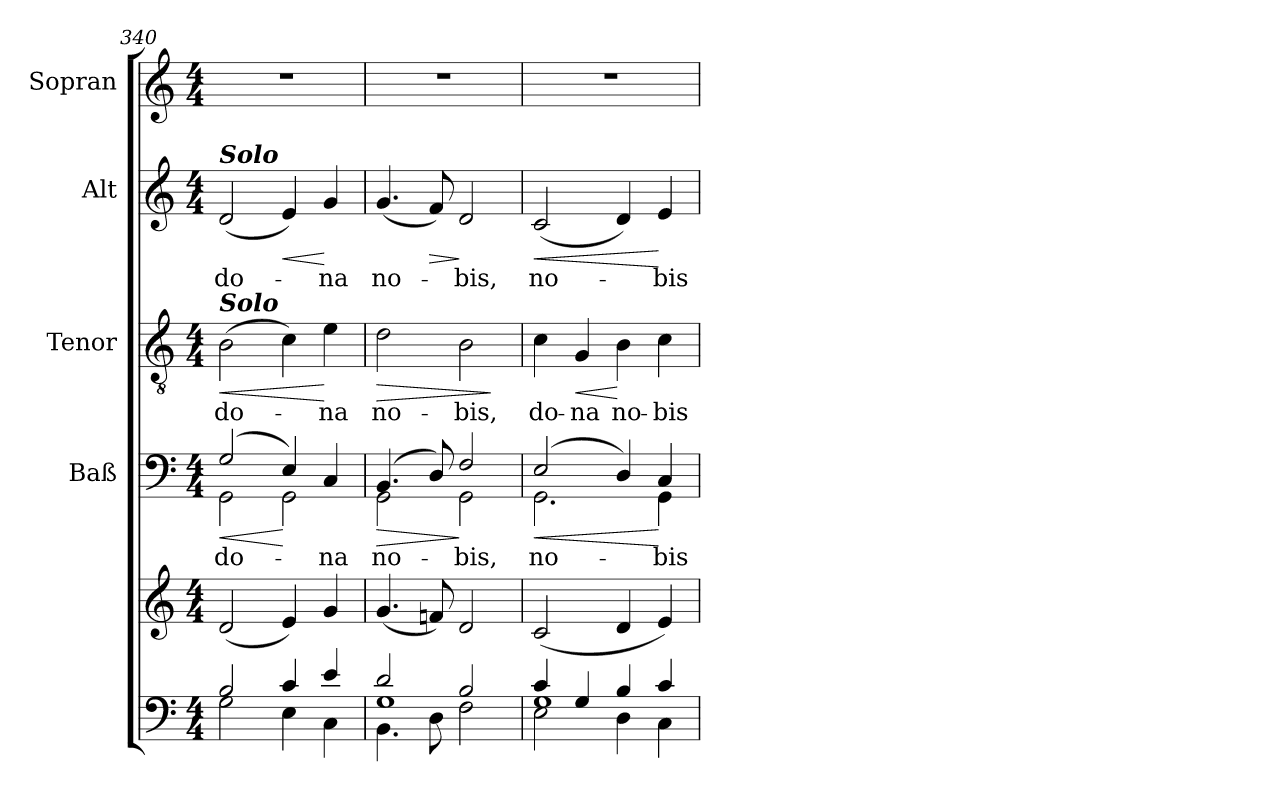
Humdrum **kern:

**kern	**kern	**kern	**text	**dynam	**kern	**text	**dynam	**kern	**text	**dynam	**kern
*part5	*part5	*part4	*part4	*part4	*part3	*part3	*part3	*part2	*part2	*part2	*part1
*staff6	*staff5	*staff4	*staff4	*staff4	*staff3	*staff3	*staff3	*staff2	*staff2	*staff2	*staff1
*	*	*I"Baß	*	*	*I"Tenor	*	*	*I"Alt	*	*	*I"Sopran
*	*	*I'Baß	*	*	*I'Ten	*	*	*I'Alt	*	*	*I'Sop
!!LO:LB:g=z
*clefF4	*clefG2	*clefF4	*	*	*clefGv2	*	*	*clefG2	*	*	*clefG2
*k[]	*k[]	*k[]	*	*	*k[]	*	*	*k[]	*	*	*k[]
*C:	*C:	*C:	*	*	*C:	*	*	*C:	*	*	*C:
*M4/4	*M4/4	*M4/4	*	*	*M4/4	*	*	*M4/4	*	*	*M4/4
=340	=340	=340	=340	=340	=340	=340	=340	=340	=340	=340	=340
*^	*	*	*	*	*	*	*	*	*	*	*
!	!	!	!	!	!	!	!	!	!LO:TX:a:Bi:t=Solo	!	!	!
!	!	!	!	!	!	!LO:TX:a:Bi:t=Solo	!	!	!	!	!	!
!	!	!	!LO:TX:a:Bi:t=Solo	!	!	!	!	!	!	!	!	!
!	!	!	!	!LO:LY:b	!LO:HP:b	!	!LO:LY:b	!LO:HP:b	!	!LO:LY:b	!	!
*	*	*	*^	*	*	*	*	*	*	*	*	*
2B/	2G\	(2d/	(2G/	2GG\	do-	<	(>2B\	do-	<	(<2d/	do-	.	1r
!	!	!	!	!	!	!	!	!	!	!	!	!LO:HP:b	!
4c/	4E\	4e/)	4E/)	2GG\	.	[	4c\)	.	.	4e/)	.	<	.
!	!	!	!	!	!LO:LY:b	!	!	!LO:LY:b	!	!	!LO:LY:b	!	!
4e/	4C\	4g/	4C/	.	-na	.	4e\	-na	[	4g/	-na	[	.
=341	=341	=341	=341	=341	=341	=341	=341	=341	=341	=341	=341	=341	=341
*	*^	*	*	*	*	*	*	*	*	*	*	*	*
!	!	!	!	!	!	!LO:LY:b	!LO:HP:b	!	!LO:LY:b	!LO:HP:b	!	!LO:LY:b	!	!
2d/	4.BB\	1G	(<4.g/	(4.BB/	2GG\	no-	>	2d\	no-	>	(<4.g/	no-	.	1r
!	!	!	!	!	!	!	!	!	!	!	!	!	!LO:HP:b	!
.	8D\	.	8fn/)	8D/)	.	.	.	.	.	.	8f/)	.	>	.
!	!	!	!	!	!	!LO:LY:b	!	!	!LO:LY:b	!	!	!LO:LY:b	!	!
2B/	2F\	.	2d/	2F/	2GG\	-bis,	]	2B\	-bis,	.	2d/	-bis,	]	.
*v	*v	*v	*	*v	*v	*	*	*	*	*	*	*	*	*
.	.	.	.	.	.	.	]	.	.	.	.
=342	=342	=342	=342	=342	=342	=342	=342	=342	=342	=342	=342
*^	*	*	*	*	*	*	*	*	*	*	*
*	*^	*	*	*	*	*	*	*	*	*	*	*
!	!	!	!	!	!LO:LY:b	!LO:HP:b	!	!LO:LY:b	!	!	!LO:LY:b	!LO:HP:b	!
*	*	*	*	*^	*	*	*	*	*	*	*	*	*
4c/	2E\	1G	(<2c/	(2E/	2.GG\	no-	<	4c\	do-	.	(<2c/	no-	<	1r
!	!	!	!	!	!	!	!	!	!LO:LY:b	!LO:HP:b	!	!	!	!
4G/	.	.	.	.	.	.	.	4G/	-na	<	.	.	.	.
!	!	!	!	!	!	!	!	!	!LO:LY:b	!	!	!	!	!
4B/	4D\	.	4d/	4D/)	.	.	.	4B\	no-	[	4d/)	.	.	.
!	!	!	!	!	!	!LO:LY:b	!	!	!LO:LY:b	!	!	!LO:LY:b	!	!
4c/	4C\	.	4e/)	4C/	4GG\	-bis	[	4c\	-bis	.	4e/	-bis	[	.
*v	*v	*v	*	*v	*v	*	*	*	*	*	*	*	*	*
=	=	=	=	=	=	=	=	=	=	=	=
*-	*-	*-	*-	*-	*-	*-	*-	*-	*-	*-	*-
